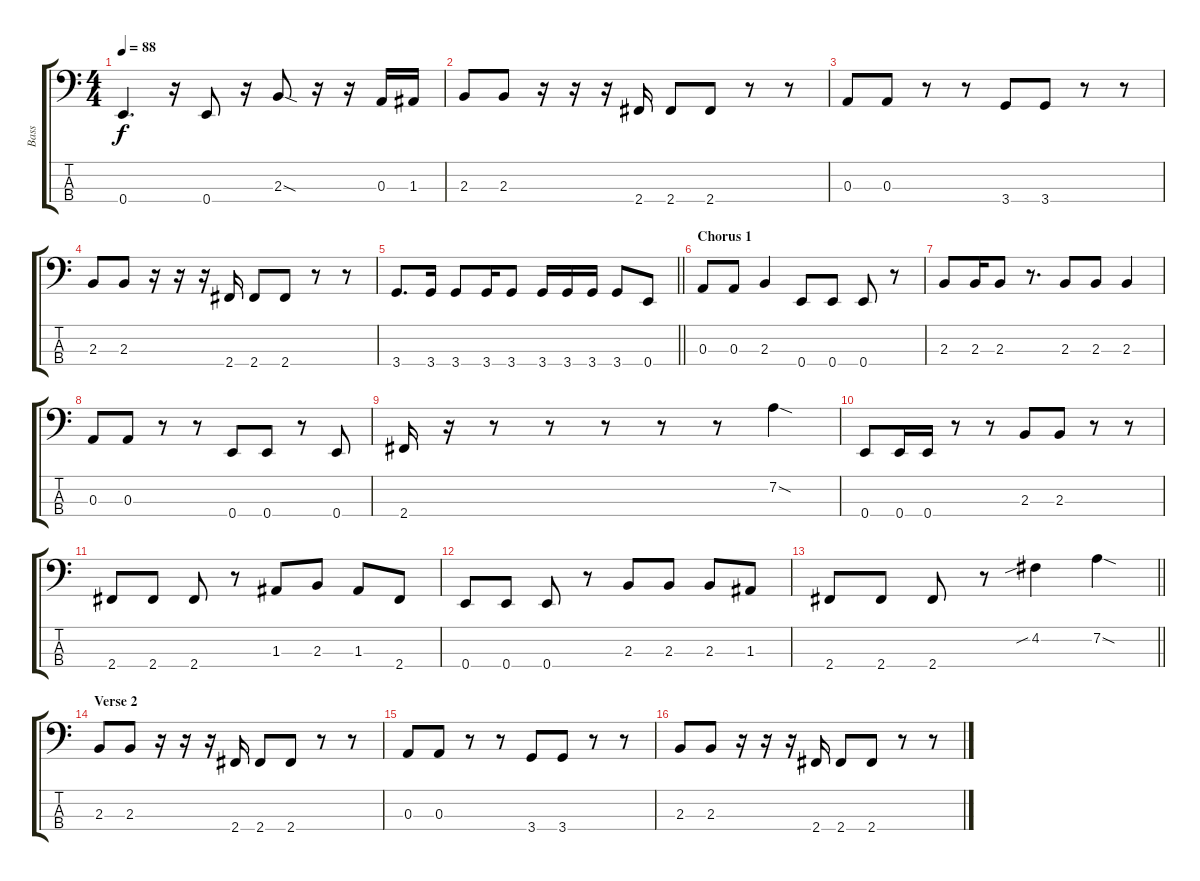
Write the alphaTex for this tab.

\track ("Bass" "Bass") {instrument electricbassfinger}
\staff {score tabs}
\tuning (G2 D2 A1 E1) {hide}
\ts (4 4)
\tempo 88
\clef f4
\ks c
0.4.4{d dy f} r.16 0.4.8 r.16 2.3{sod}.8 r.16 r.16 0.3.16 1.3.16 |
2.3.8 2.3.8 r.16 r.16 r.16 2.4.16 2.4.8 2.4.8 r.8 r.8 |
0.3.8 0.3.8 r.8 r.8 3.4.8 3.4.8 r.8 r.8 |
2.3.8 2.3.8 r.16 r.16 r.16 2.4.16 2.4.8 2.4.8 r.8 r.8 |
\barLineRight lightlight
3.4.8{d} 3.4.16 3.4.8 3.4.16 3.4.8 3.4.16 3.4.16 3.4.16 3.4.8 0.4.8 |
\section ("" "Chorus 1")
0.3.8 0.3.8 2.3.4 0.4.8 0.4.8 0.4.8 r.8 |
2.3.8 2.3.16 2.3.8 r.8{d} 2.3.8 2.3.8 2.3.4 |
0.3.8 0.3.8 r.8 r.8 0.4.8 0.4.8 r.8 0.4.8 |
2.4.16 r.16 r.8 r.8 r.8 r.8 r.8 7.2{sod}.4 |
0.4.8 0.4.16 0.4.16 r.8 r.8 2.3.8 2.3.8 r.8 r.8 |
2.4.8 2.4.8 2.4.8 r.8 1.3.8 2.3.8 1.3.8 2.4.8 |
0.4.8 0.4.8 0.4.8 r.8 2.3.8 2.3.8 2.3.8 1.3.8 |
\barLineRight lightlight
2.4.8 2.4.8 2.4.8 r.8 4.2{sib}.4 7.2{sod}.4 |
\section ("" "Verse 2")
2.3.8 2.3.8 r.16 r.16 r.16 2.4.16 2.4.8 2.4.8 r.8 r.8 |
0.3.8 0.3.8 r.8 r.8 3.4.8 3.4.8 r.8 r.8 |
2.3.8 2.3.8 r.16 r.16 r.16 2.4.16 2.4.8 2.4.8 r.8 r.8
